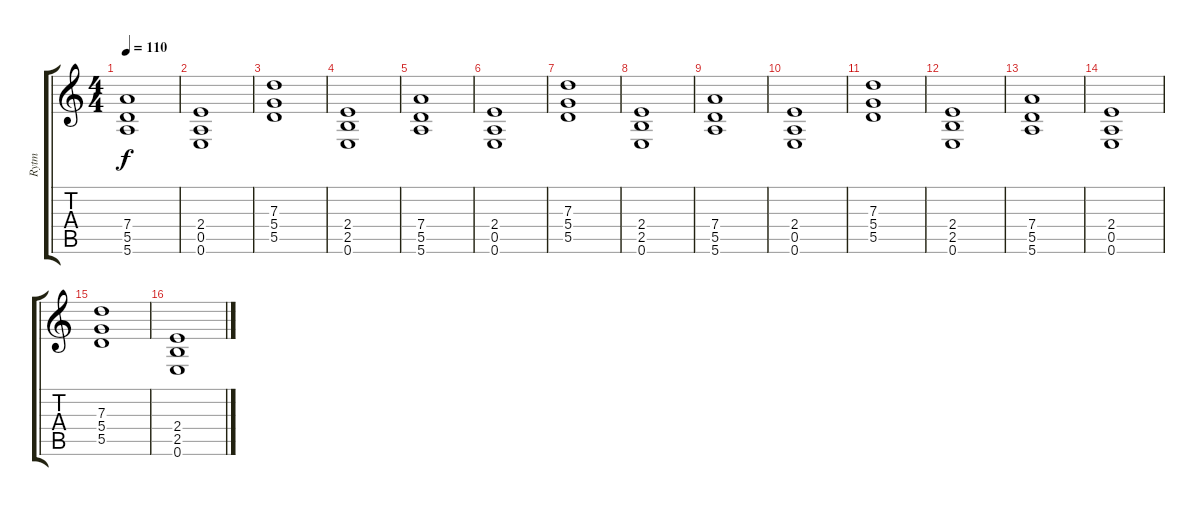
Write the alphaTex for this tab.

\track ("Rytm" "Rytm") {instrument overdrivenguitar}
\staff {score tabs}
\tuning (E4 B3 G3 D3 A2 E2) {hide}
\ts (4 4)
\tempo 110
\clef g2
\ks c
(7.4 5.5 5.6).1{dy f} |
(2.4 0.5 0.6).1 |
(7.3 5.4 5.5).1 |
(2.4 2.5 0.6).1 |
(7.4 5.5 5.6).1 |
(2.4 0.5 0.6).1 |
(7.3 5.4 5.5).1 |
(2.4 2.5 0.6).1 |
(7.4 5.5 5.6).1 |
(2.4 0.5 0.6).1 |
(7.3 5.4 5.5).1 |
(2.4 2.5 0.6).1 |
(7.4 5.5 5.6).1 |
(2.4 0.5 0.6).1 |
(7.3 5.4 5.5).1 |
(2.4 2.5 0.6).1
